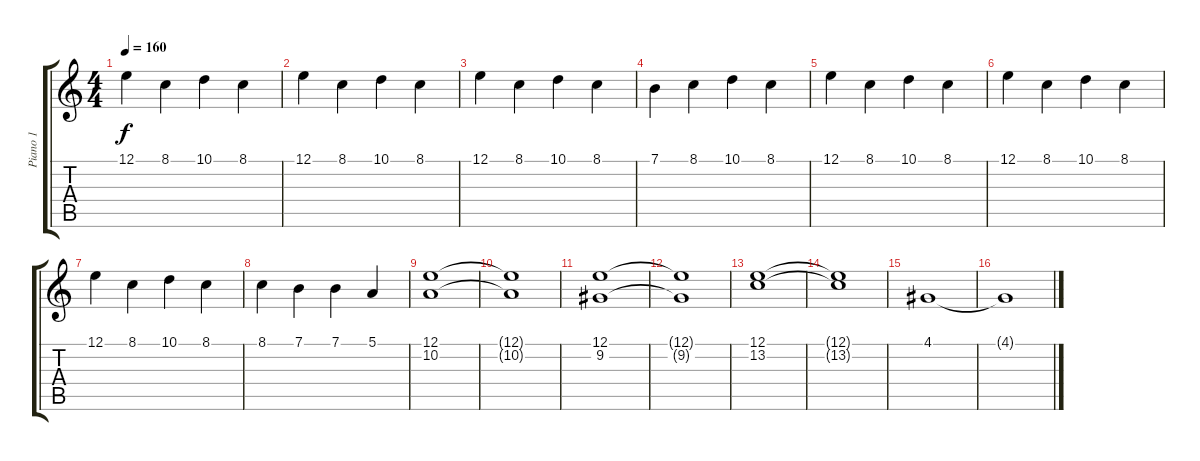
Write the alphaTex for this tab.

\track ("Piano 1" "Piano 1") {instrument acousticgrandpiano}
\staff {score tabs}
\tuning (E4 B3 G3 D3 A2 E2) {hide}
\ts (4 4)
\tempo 160
\clef g2
\ks c
12.1.4{dy f} 8.1.4 10.1.4 8.1.4 |
12.1.4 8.1.4 10.1.4 8.1.4 |
12.1.4 8.1.4 10.1.4 8.1.4 |
7.1.4 8.1.4 10.1.4 8.1.4 |
12.1.4 8.1.4 10.1.4 8.1.4 |
12.1.4 8.1.4 10.1.4 8.1.4 |
12.1.4 8.1.4 10.1.4 8.1.4 |
8.1.4 7.1.4 7.1.4 5.1.4 |
(12.1 10.2).1 |
(12.1{t} 10.2{t}).1 |
(12.1 9.2).1 |
(12.1{t} 9.2{t}).1 |
(12.1 13.2).1 |
(12.1{t} 13.2{t}).1 |
4.1.1 |
4.1{t}.1
